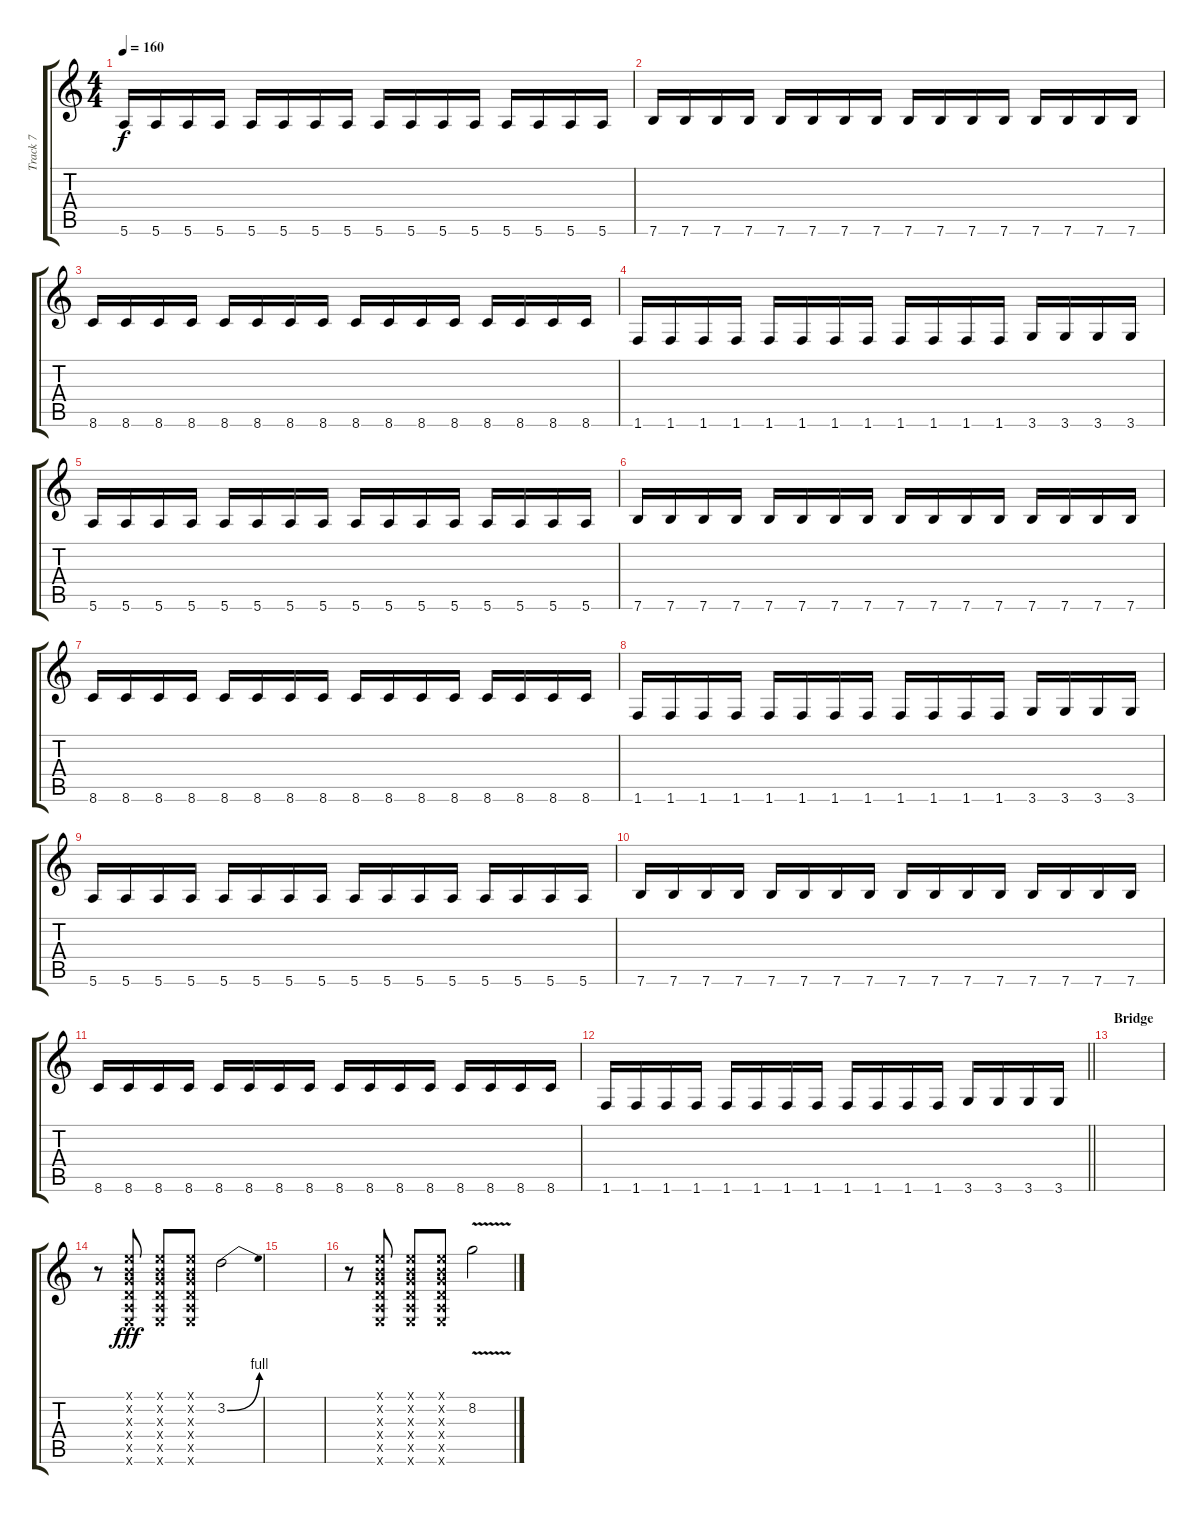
\track ("Track 7" "Track 7") {instrument distortionguitar}
\staff {score tabs}
\tuning (E4 B3 G3 D3 A2 E2) {hide}
\ts (4 4)
\tempo 160
\clef g2
\ks c
5.6.16{dy f} 5.6.16 5.6.16 5.6.16 5.6.16 5.6.16 5.6.16 5.6.16 5.6.16 5.6.16 5.6.16 5.6.16 5.6.16 5.6.16 5.6.16 5.6.16 |
7.6.16 7.6.16 7.6.16 7.6.16 7.6.16 7.6.16 7.6.16 7.6.16 7.6.16 7.6.16 7.6.16 7.6.16 7.6.16 7.6.16 7.6.16 7.6.16 |
8.6.16 8.6.16 8.6.16 8.6.16 8.6.16 8.6.16 8.6.16 8.6.16 8.6.16 8.6.16 8.6.16 8.6.16 8.6.16 8.6.16 8.6.16 8.6.16 |
1.6.16 1.6.16 1.6.16 1.6.16 1.6.16 1.6.16 1.6.16 1.6.16 1.6.16 1.6.16 1.6.16 1.6.16 3.6.16 3.6.16 3.6.16 3.6.16 |
5.6.16 5.6.16 5.6.16 5.6.16 5.6.16 5.6.16 5.6.16 5.6.16 5.6.16 5.6.16 5.6.16 5.6.16 5.6.16 5.6.16 5.6.16 5.6.16 |
7.6.16 7.6.16 7.6.16 7.6.16 7.6.16 7.6.16 7.6.16 7.6.16 7.6.16 7.6.16 7.6.16 7.6.16 7.6.16 7.6.16 7.6.16 7.6.16 |
8.6.16 8.6.16 8.6.16 8.6.16 8.6.16 8.6.16 8.6.16 8.6.16 8.6.16 8.6.16 8.6.16 8.6.16 8.6.16 8.6.16 8.6.16 8.6.16 |
1.6.16 1.6.16 1.6.16 1.6.16 1.6.16 1.6.16 1.6.16 1.6.16 1.6.16 1.6.16 1.6.16 1.6.16 3.6.16 3.6.16 3.6.16 3.6.16 |
5.6.16 5.6.16 5.6.16 5.6.16 5.6.16 5.6.16 5.6.16 5.6.16 5.6.16 5.6.16 5.6.16 5.6.16 5.6.16 5.6.16 5.6.16 5.6.16 |
7.6.16 7.6.16 7.6.16 7.6.16 7.6.16 7.6.16 7.6.16 7.6.16 7.6.16 7.6.16 7.6.16 7.6.16 7.6.16 7.6.16 7.6.16 7.6.16 |
8.6.16 8.6.16 8.6.16 8.6.16 8.6.16 8.6.16 8.6.16 8.6.16 8.6.16 8.6.16 8.6.16 8.6.16 8.6.16 8.6.16 8.6.16 8.6.16 |
\barLineRight lightlight
1.6.16 1.6.16 1.6.16 1.6.16 1.6.16 1.6.16 1.6.16 1.6.16 1.6.16 1.6.16 1.6.16 1.6.16 3.6.16 3.6.16 3.6.16 3.6.16 |
\section ("" "Bridge")
|
r.8 (0.1{x} 0.2{x} 0.3{x} 0.4{x} 0.5{x} 0.6{x}).8{dy fff} (0.1{x} 0.2{x} 0.3{x} 0.4{x} 0.5{x} 0.6{x}).8 (0.1{x} 0.2{x} 0.3{x} 0.4{x} 0.5{x} 0.6{x}).8 3.2{be (bend 0 0 60 4)}.2 |
|
r.8 (0.1{x} 0.2{x} 0.3{x} 0.4{x} 0.5{x} 0.6{x}).8 (0.1{x} 0.2{x} 0.3{x} 0.4{x} 0.5{x} 0.6{x}).8 (0.1{x} 0.2{x} 0.3{x} 0.4{x} 0.5{x} 0.6{x}).8 8.2{v}.2
